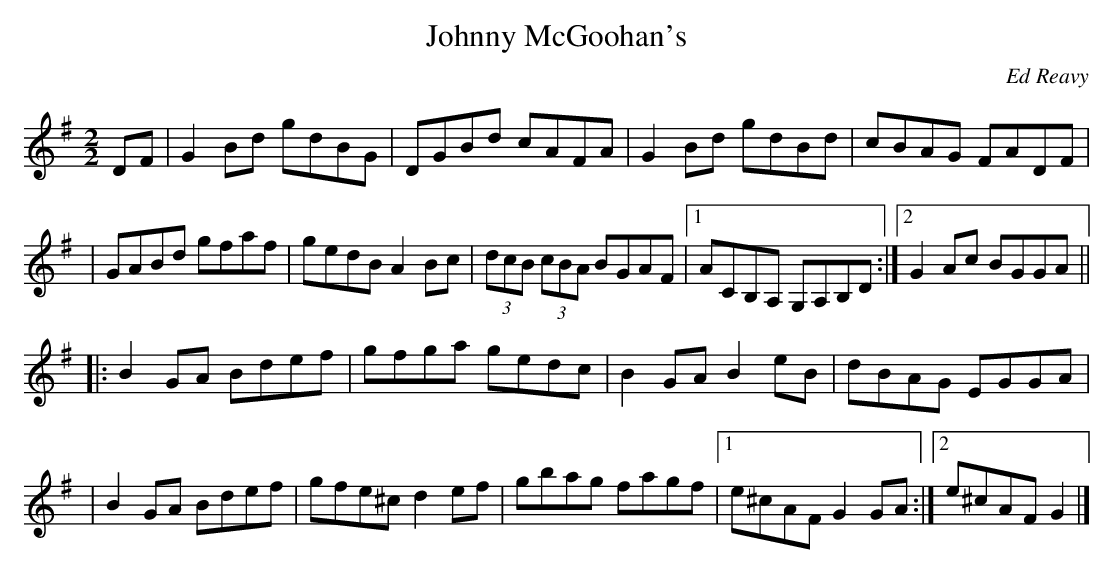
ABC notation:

X:1
T:Johnny McGoohan's
M:2/2
L:1/8
C:Ed Reavy
K:G
DF \
| G2 Bd gdBG | DGBd cAFA | G2 Bd gdBd | cBAG FADF |
| GABd gfaf | gedB A2 Bc | (3dcB (3cBA BGAF |1 ACB,A, G,A,B,D :|2 G2 Ac BGGA ||
|: B2 GA Bdef | gfga gedc | B2 GA B2eB | dBAG EGGA |
| B2 GA Bdef | gfe^c d2 ef | gbag fagf |1 e^cAF G2 GA :|2 e^cAF G2 |]
